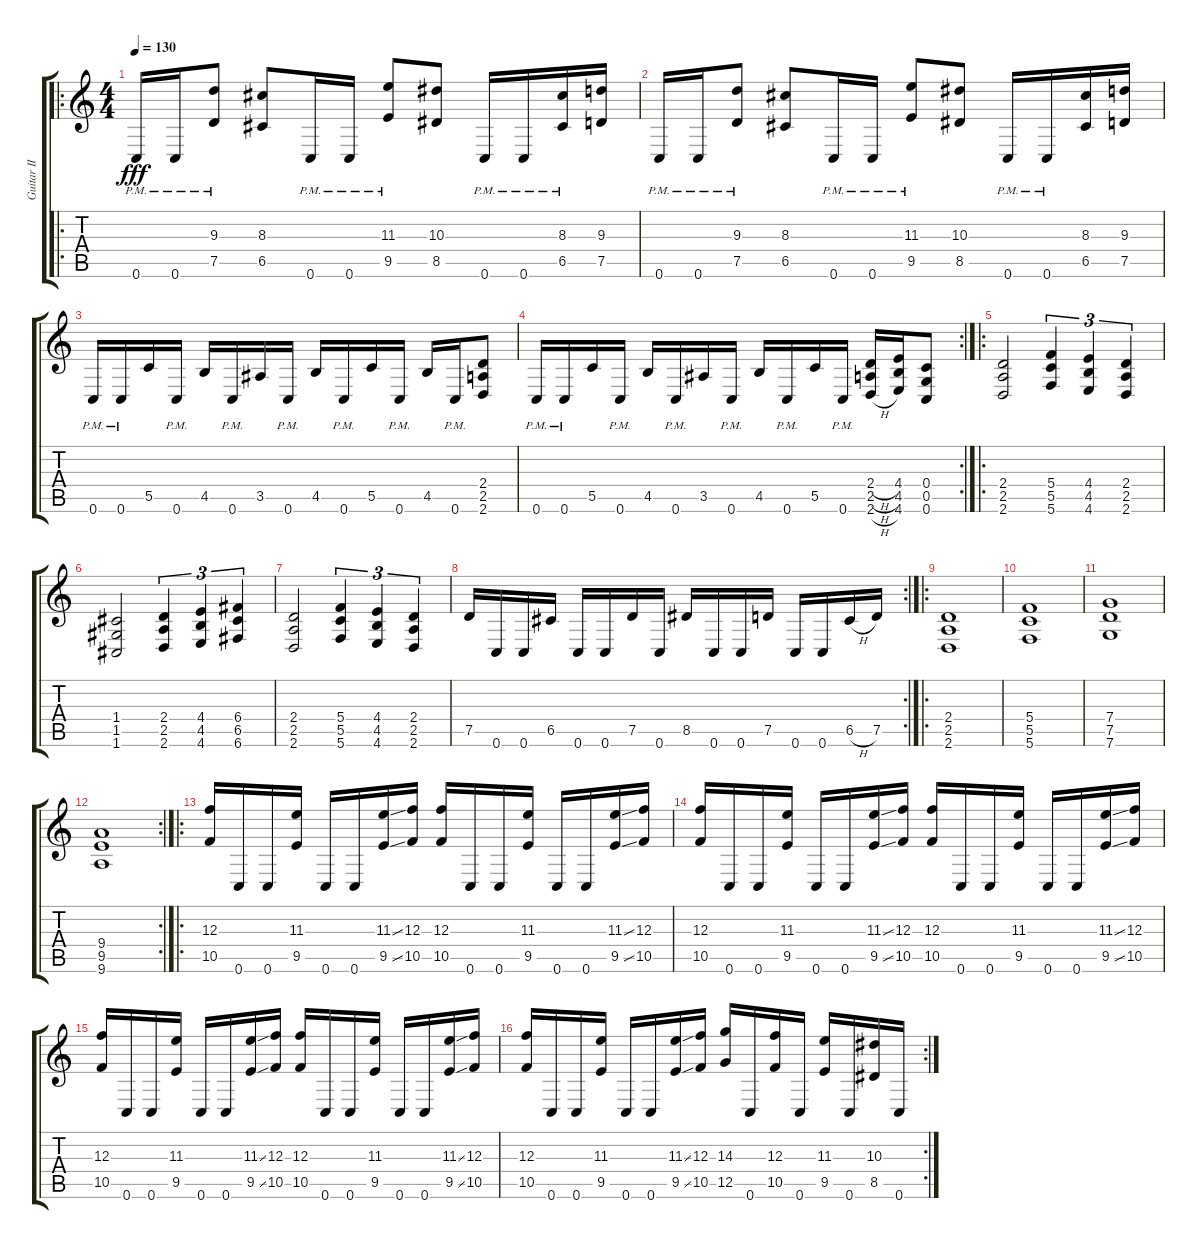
\track ("Guitar II" "Guitar II") {instrument distortionguitar}
\staff {score tabs}
\tuning (D4 A3 F3 C3 G2 C2) {hide}
\ro
\ts (4 4)
\tempo 130
\clef g2
\ks c
0.6{pm}.16{dy fff} 0.6{pm}.16 (9.3{pm} 7.5{pm}).8 (8.3 6.5).8 0.6{pm}.16 0.6{pm}.16 (11.3{pm} 9.5{pm}).8 (10.3 8.5).8 0.6{pm}.16 0.6{pm}.16 (8.3{pm} 6.5{pm}).16 (9.3 7.5).16 |
0.6{pm}.16 0.6{pm}.16 (9.3{pm} 7.5{pm}).8 (8.3 6.5).8 0.6{pm}.16 0.6{pm}.16 (11.3{pm} 9.5{pm}).8 (10.3 8.5).8 0.6{pm}.16 0.6{pm}.16 (8.3 6.5).16 (9.3 7.5).16 |
0.6{pm}.16 0.6{pm}.16 5.5.16 0.6{pm}.16 4.5.16 0.6{pm}.16 3.5.16 0.6{pm}.16 4.5.16 0.6{pm}.16 5.5.16 0.6{pm}.16 4.5.16 0.6{pm}.16 (2.4 2.5 2.6).8 |
\rc 2
0.6{pm}.16 0.6{pm}.16 5.5.16 0.6{pm}.16 4.5.16 0.6{pm}.16 3.5.16 0.6{pm}.16 4.5.16 0.6{pm}.16 5.5.16 0.6{pm}.16 (2.4{h} 2.5{h} 2.6{h}).16 (4.4 4.5 4.6).16 (0.4 0.5 0.6).8 |
\ro
(2.4 2.5 2.6).2 (5.4 5.5 5.6).4{tu (3 2)} (4.4 4.5 4.6).4{tu (3 2)} (2.4 2.5 2.6).4{tu (3 2)} |
(1.4 1.5 1.6).2 (2.4 2.5 2.6).4{tu (3 2)} (4.4 4.5 4.6).4{tu (3 2)} (6.4 6.5 6.6).4{tu (3 2)} |
(2.4 2.5 2.6).2 (5.4 5.5 5.6).4{tu (3 2)} (4.4 4.5 4.6).4{tu (3 2)} (2.4 2.5 2.6).4{tu (3 2)} |
\rc 2
7.5.16 0.6.16 0.6.16 6.5.16 0.6.16 0.6.16 7.5.16 0.6.16 8.5.16 0.6.16 0.6.16 7.5.16 0.6.16 0.6.16 6.5{h}.16 7.5.16 |
\ro
(2.4 2.5 2.6).1{volume 11} |
(5.4 5.5 5.6).1 |
(7.4 7.5 7.6).1 |
\rc 2
(9.4 9.5 9.6).1 |
\ro
(12.3 10.5).16 0.6.16 0.6.16 (11.3 9.5).16 0.6.16 0.6.16 (11.3{ss} 9.5{ss}).16 (12.3 10.5).16 (12.3 10.5).16 0.6.16 0.6.16 (11.3 9.5).16 0.6.16 0.6.16 (11.3{ss} 9.5{ss}).16 (12.3 10.5).16 |
(12.3 10.5).16 0.6.16 0.6.16 (11.3 9.5).16 0.6.16 0.6.16 (11.3{ss} 9.5{ss}).16 (12.3 10.5).16 (12.3 10.5).16 0.6.16 0.6.16 (11.3 9.5).16 0.6.16 0.6.16 (11.3{ss} 9.5{ss}).16 (12.3 10.5).16 |
(12.3 10.5).16 0.6.16 0.6.16 (11.3 9.5).16 0.6.16 0.6.16 (11.3{ss} 9.5{ss}).16 (12.3 10.5).16 (12.3 10.5).16 0.6.16 0.6.16 (11.3 9.5).16 0.6.16 0.6.16 (11.3{ss} 9.5{ss}).16 (12.3 10.5).16 |
\rc 2
(12.3 10.5).16 0.6.16 0.6.16 (11.3 9.5).16 0.6.16 0.6.16 (11.3{ss} 9.5{ss}).16 (12.3 10.5).16 (14.3 12.5).16 0.6.16 (12.3 10.5).16 0.6.16 (11.3 9.5).16 0.6.16 (10.3 8.5).16 0.6.16
